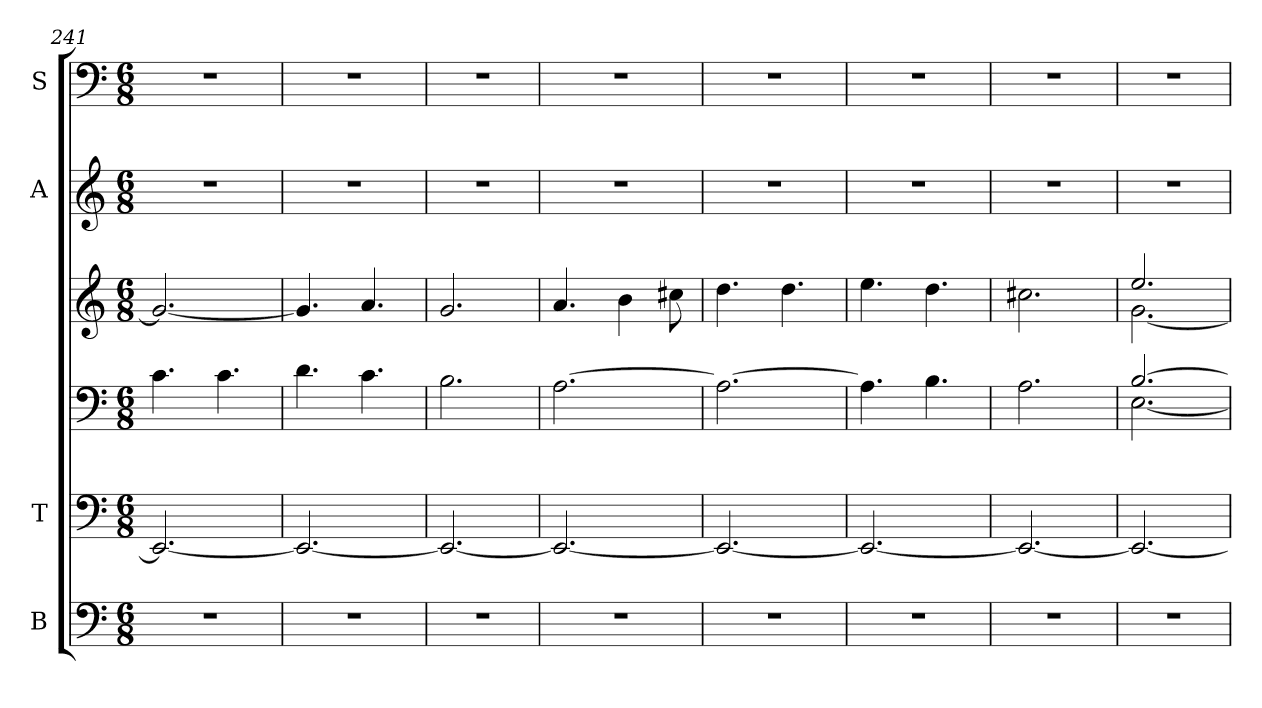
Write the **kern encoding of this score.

**kern	**kern	**kern	**kern	**kern	**kern
*part6	*part5	*part4	*part3	*part2	*part1
*staff6	*staff5	*staff4	*staff3	*staff2	*staff1
*I"B	*I"T	*	*	*I"A	*I"S
*I'B	*I'T	*	*	*I'A	*I'S
*clefF4	*clefF4	*clefF4	*clefG2	*clefG2	*clefF4
*k[]	*k[]	*k[]	*k[]	*k[]	*k[]
*C:	*C:	*C:	*C:	*C:	*C:
*M6/8	*M6/8	*M6/8	*M6/8	*M6/8	*M6/8
=241	=241	=241	=241	=241	=241
2.r	2.EE/_	4.c\	2.g/_	2.r	2.r
.	.	4.c\	.	.	.
=242	=242	=242	=242	=242	=242
2.r	2.EE/_	4.d\	4.g/]	2.r	2.r
.	.	4.c\	4.a/	.	.
=243	=243	=243	=243	=243	=243
2.r	2.EE/_	2.B\	2.g/	2.r	2.r
=244	=244	=244	=244	=244	=244
2.r	2.EE/_	[>2.A\	4.a/	2.r	2.r
.	.	.	4b\	.	.
.	.	.	8cc#X\	.	.
=245	=245	=245	=245	=245	=245
2.r	2.EE/_	2.A\_	4.dd\	2.r	2.r
.	.	.	4.dd\	.	.
=246	=246	=246	=246	=246	=246
2.r	2.EE/_	4.A\]	4.ee\	2.r	2.r
.	.	4.B\	4.dd\	.	.
!!LO:PB:g=z
=247	=247	=247	=247	=247	=247
2.r	2.EE/_	2.A\	2.cc#X\	2.r	2.r
=248	=248	=248	=248	=248	=248
*	*	*^	*^	*	*
2.r	2.EE/_	[>2.B/	[<2.E\	2.ee/	[<2.g\	2.r	2.r
*	*	*v	*v	*	*	*	*
*	*	*	*v	*v	*	*
=	=	=	=	=	=
*-	*-	*-	*-	*-	*-
